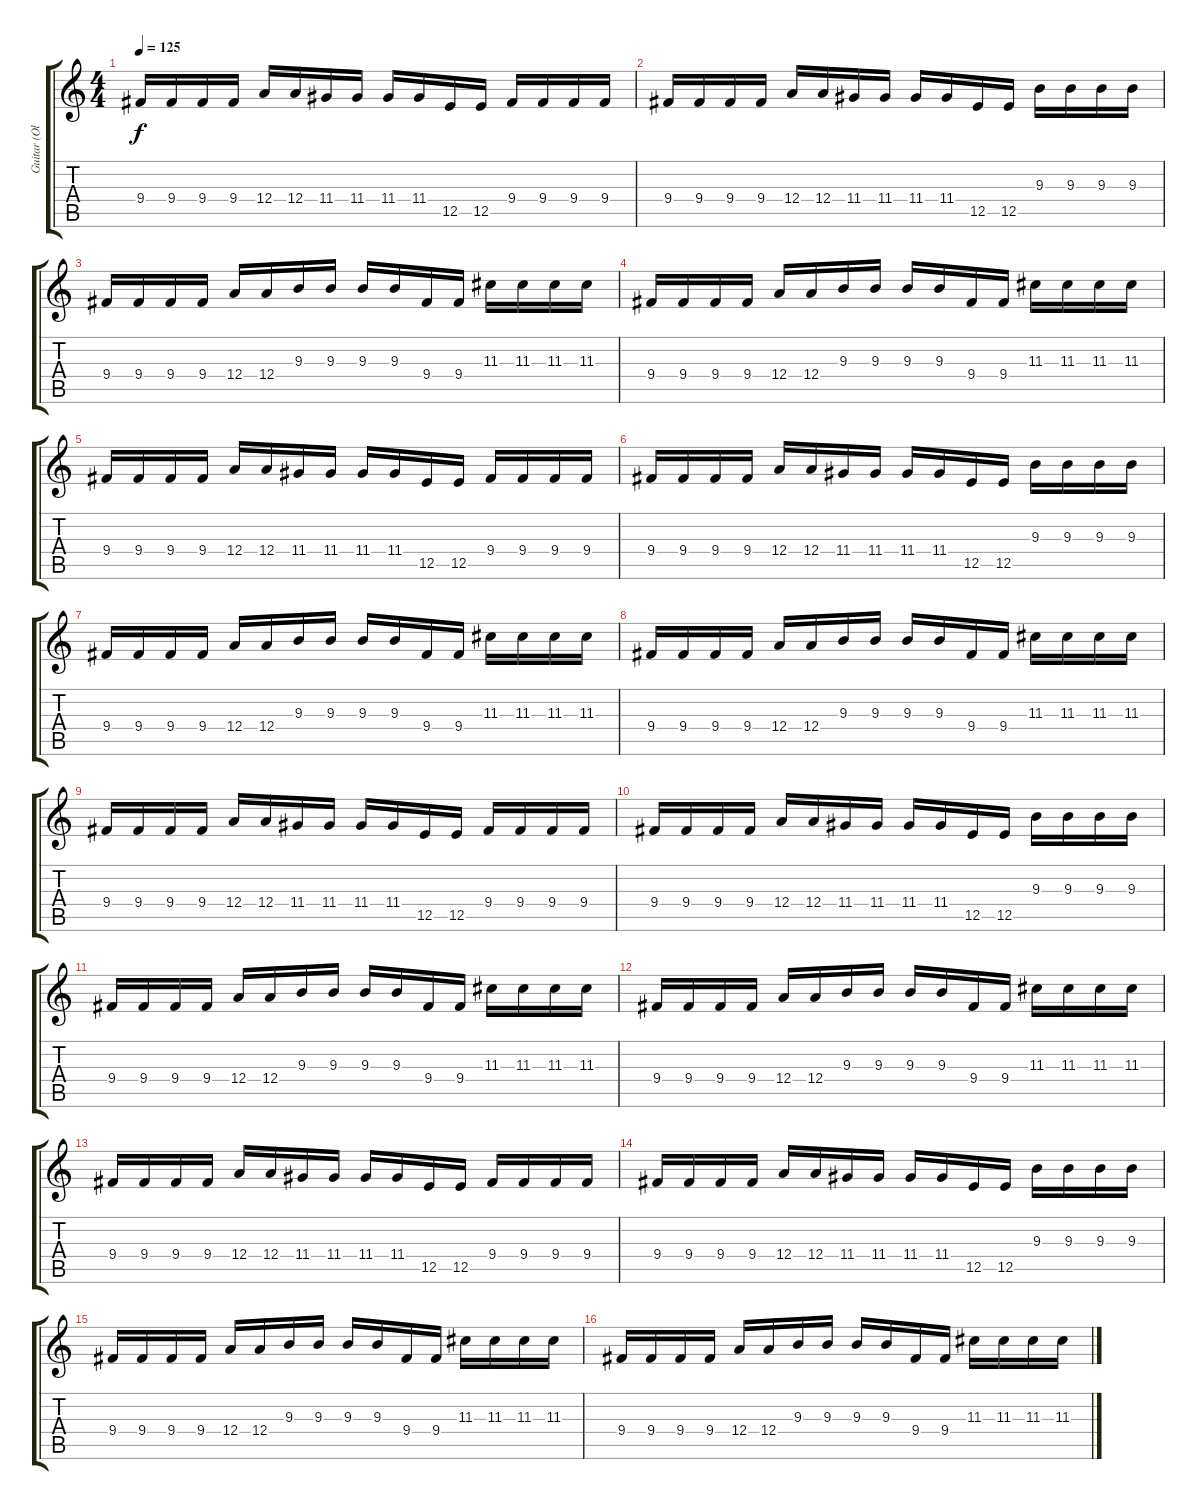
\track ("Guitar (Olavi Mikkonen)" "Guitar (Ol") {instrument distortionguitar}
\staff {score tabs}
\tuning (B3 Gb3 D3 A2 E2 B1) {hide}
\ts (4 4)
\tempo 125
\clef g2
\ks c
9.4.16{dy f} 9.4.16 9.4.16 9.4.16 12.4.16 12.4.16 11.4.16 11.4.16 11.4.16 11.4.16 12.5.16 12.5.16 9.4.16 9.4.16 9.4.16 9.4.16 |
9.4.16 9.4.16 9.4.16 9.4.16 12.4.16 12.4.16 11.4.16 11.4.16 11.4.16 11.4.16 12.5.16 12.5.16 9.3.16 9.3.16 9.3.16 9.3.16 |
9.4.16 9.4.16 9.4.16 9.4.16 12.4.16 12.4.16 9.3.16 9.3.16 9.3.16 9.3.16 9.4.16 9.4.16 11.3.16 11.3.16 11.3.16 11.3.16 |
9.4.16 9.4.16 9.4.16 9.4.16 12.4.16 12.4.16 9.3.16 9.3.16 9.3.16 9.3.16 9.4.16 9.4.16 11.3.16 11.3.16 11.3.16 11.3.16 |
9.4.16 9.4.16 9.4.16 9.4.16 12.4.16 12.4.16 11.4.16 11.4.16 11.4.16 11.4.16 12.5.16 12.5.16 9.4.16 9.4.16 9.4.16 9.4.16 |
9.4.16 9.4.16 9.4.16 9.4.16 12.4.16 12.4.16 11.4.16 11.4.16 11.4.16 11.4.16 12.5.16 12.5.16 9.3.16 9.3.16 9.3.16 9.3.16 |
9.4.16 9.4.16 9.4.16 9.4.16 12.4.16 12.4.16 9.3.16 9.3.16 9.3.16 9.3.16 9.4.16 9.4.16 11.3.16 11.3.16 11.3.16 11.3.16 |
9.4.16 9.4.16 9.4.16 9.4.16 12.4.16 12.4.16 9.3.16 9.3.16 9.3.16 9.3.16 9.4.16 9.4.16 11.3.16 11.3.16 11.3.16 11.3.16 |
9.4.16 9.4.16 9.4.16 9.4.16 12.4.16 12.4.16 11.4.16 11.4.16 11.4.16 11.4.16 12.5.16 12.5.16 9.4.16 9.4.16 9.4.16 9.4.16 |
9.4.16 9.4.16 9.4.16 9.4.16 12.4.16 12.4.16 11.4.16 11.4.16 11.4.16 11.4.16 12.5.16 12.5.16 9.3.16 9.3.16 9.3.16 9.3.16 |
9.4.16 9.4.16 9.4.16 9.4.16 12.4.16 12.4.16 9.3.16 9.3.16 9.3.16 9.3.16 9.4.16 9.4.16 11.3.16 11.3.16 11.3.16 11.3.16 |
9.4.16 9.4.16 9.4.16 9.4.16 12.4.16 12.4.16 9.3.16 9.3.16 9.3.16 9.3.16 9.4.16 9.4.16 11.3.16 11.3.16 11.3.16 11.3.16 |
9.4.16 9.4.16 9.4.16 9.4.16 12.4.16 12.4.16 11.4.16 11.4.16 11.4.16 11.4.16 12.5.16 12.5.16 9.4.16 9.4.16 9.4.16 9.4.16 |
9.4.16 9.4.16 9.4.16 9.4.16 12.4.16 12.4.16 11.4.16 11.4.16 11.4.16 11.4.16 12.5.16 12.5.16 9.3.16 9.3.16 9.3.16 9.3.16 |
9.4.16 9.4.16 9.4.16 9.4.16 12.4.16 12.4.16 9.3.16 9.3.16 9.3.16 9.3.16 9.4.16 9.4.16 11.3.16 11.3.16 11.3.16 11.3.16 |
9.4.16 9.4.16 9.4.16 9.4.16 12.4.16 12.4.16 9.3.16 9.3.16 9.3.16 9.3.16 9.4.16 9.4.16 11.3.16 11.3.16 11.3.16 11.3.16
